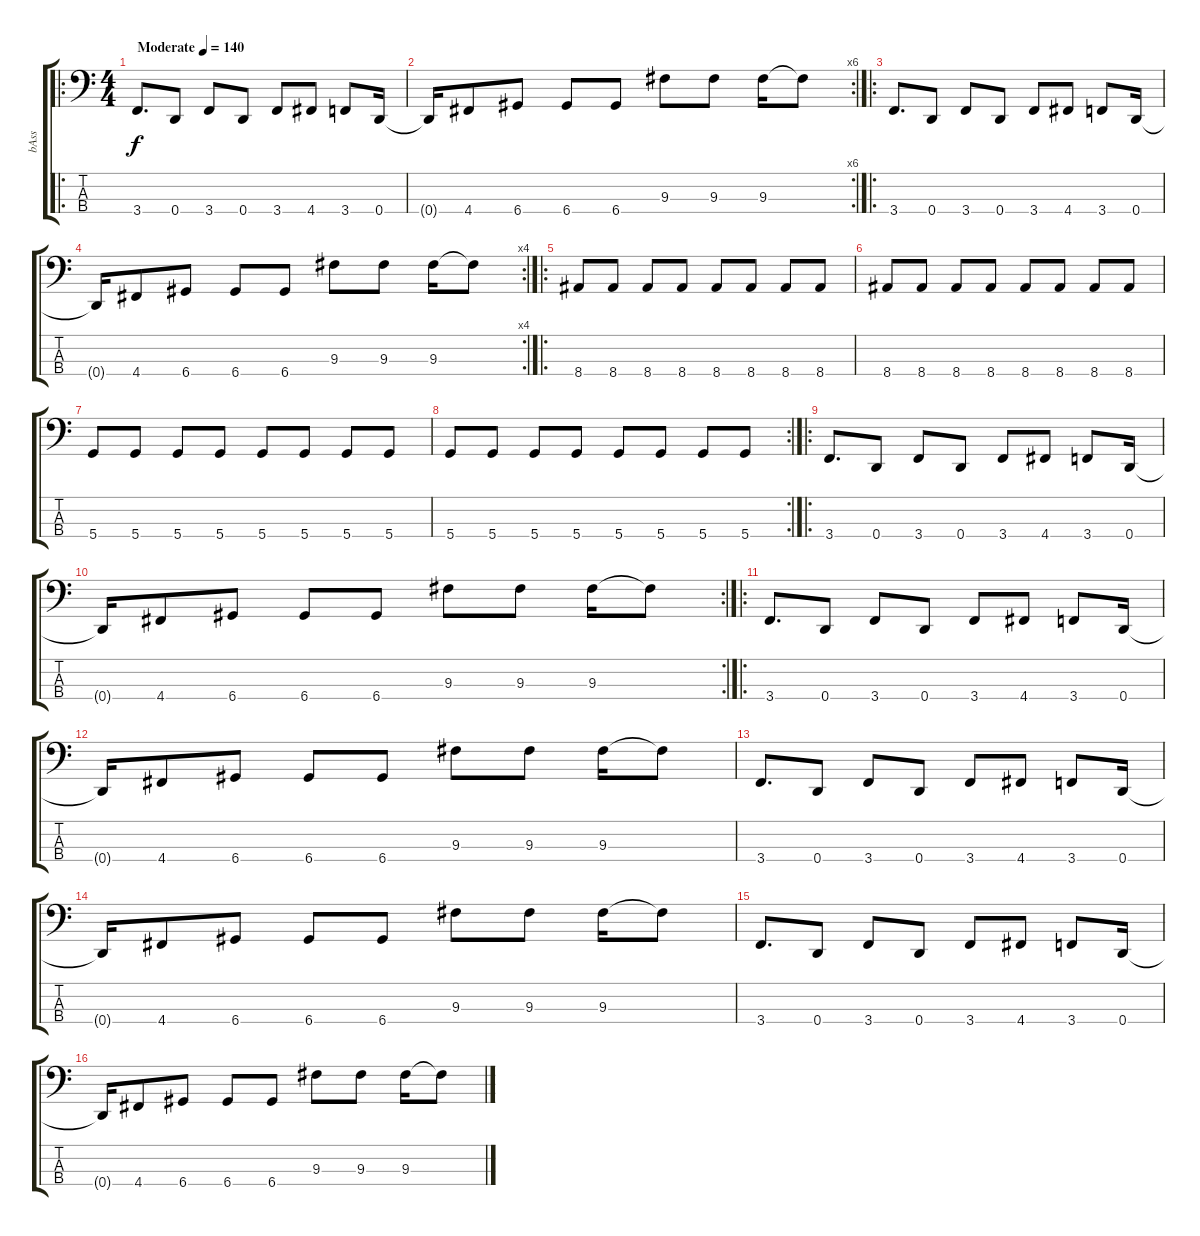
\track ("bAss" "bAss") {instrument electricbasspick}
\staff {score tabs}
\tuning (G2 D2 A1 D1) {hide}
\ro
\ts (4 4)
\tempo (140 "Moderate")
\clef f4
\ks c
3.4.8{d dy f instrument electricbasspick} 0.4.8 3.4.8 0.4.8 3.4.8 4.4.8 3.4.8 0.4.16 |
\rc 6
0.4{t}.16 4.4.8 6.4.8 6.4.8 6.4.8 9.3.8 9.3.8 9.3.16 9.3{t}.8 |
\ro
3.4.8{d} 0.4.8 3.4.8 0.4.8 3.4.8 4.4.8 3.4.8 0.4.16 |
\rc 4
0.4{t}.16 4.4.8 6.4.8 6.4.8 6.4.8 9.3.8 9.3.8 9.3.16 9.3{t}.8 |
\ro
8.4.8 8.4.8 8.4.8 8.4.8 8.4.8 8.4.8 8.4.8 8.4.8 |
8.4.8 8.4.8 8.4.8 8.4.8 8.4.8 8.4.8 8.4.8 8.4.8 |
5.4.8 5.4.8 5.4.8 5.4.8 5.4.8 5.4.8 5.4.8 5.4.8 |
\rc 2
5.4.8 5.4.8 5.4.8 5.4.8 5.4.8 5.4.8 5.4.8 5.4.8 |
\ro
3.4.8{d} 0.4.8 3.4.8 0.4.8 3.4.8 4.4.8 3.4.8 0.4.16 |
\rc 2
0.4{t}.16 4.4.8 6.4.8 6.4.8 6.4.8 9.3.8 9.3.8 9.3.16 9.3{t}.8 |
\ro
3.4.8{d} 0.4.8 3.4.8 0.4.8 3.4.8 4.4.8 3.4.8 0.4.16 |
0.4{t}.16 4.4.8 6.4.8 6.4.8 6.4.8 9.3.8 9.3.8 9.3.16 9.3{t}.8 |
3.4.8{d} 0.4.8 3.4.8 0.4.8 3.4.8 4.4.8 3.4.8 0.4.16 |
0.4{t}.16 4.4.8 6.4.8 6.4.8 6.4.8 9.3.8 9.3.8 9.3.16 9.3{t}.8 |
3.4.8{d} 0.4.8 3.4.8 0.4.8 3.4.8 4.4.8 3.4.8 0.4.16 |
0.4{t}.16 4.4.8 6.4.8 6.4.8 6.4.8 9.3.8 9.3.8 9.3.16 9.3{t}.8
